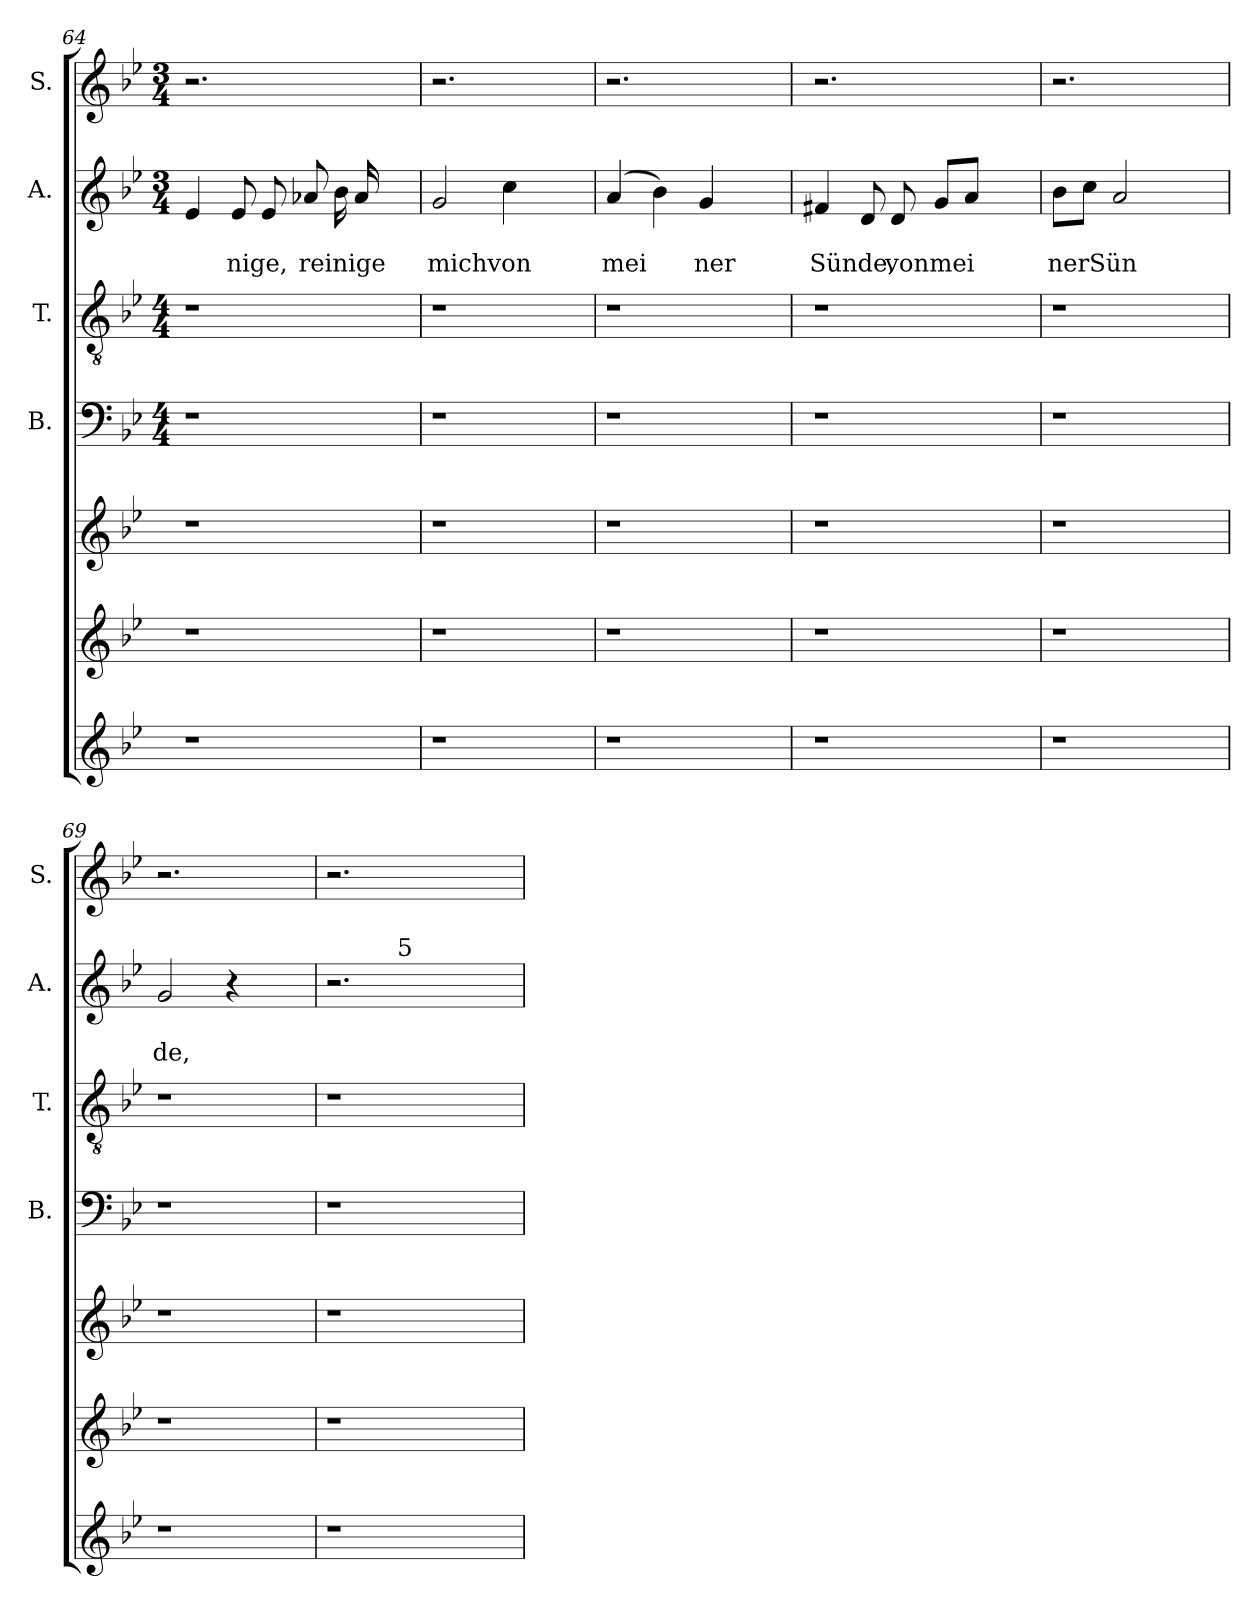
**kern	**kern	**kern	**kern	**kern	**kern	**text	**text	**kern
*part7	*part6	*part5	*part4	*part3	*part2	*part2	*part2	*part1
*staff7	*staff6	*staff5	*staff4	*staff3	*staff2	*staff2	*staff2	*staff1
*	*	*	*I"B.	*I"T.	*I"A.	*	*	*I"S.
*	*	*	*I'B.	*I'T.	*I'A.	*	*	*I'S.
!!LO:LB:g=z
*clefG2	*clefG2	*clefG2	*clefF4	*clefGv2	*clefG2	*	*	*clefG2
*k[b-e-]	*k[b-e-]	*k[b-e-]	*k[b-e-]	*k[b-e-]	*k[b-e-]	*	*	*k[b-e-]
*B-:	*B-:	*B-:	*B-:	*B-:	*B-:	*	*	*B-:
*	*	*	*M4/4	*M4/4	*M3/4	*	*	*M3/4
=64	=64	=64	=64	=64	=64	=64	=64	=64
1r	1r	1r	1r	1r	4e-/	.	.	2.r
!	!	!	!	!	!	!	!LO:LY:b	!
.	.	.	.	.	8e-/	.	nige,	.
.	.	.	.	.	8e-/	.	.	.
!	!	!	!	!	!	!	!LO:LY:b	!
.	.	.	.	.	8a-X/	.	reinige	.
.	.	.	.	.	16b-\	.	.	.
.	.	.	.	.	16a-/	.	.	.
.	.	.	.	.	4ryy	.	.	4ryy
=65	=65	=65	=65	=65	=65	=65	=65	=65
!	!	!	!	!	!	!	!LO:LY:b	!
1r	1r	1r	1r	1r	2g/	.	michvon	2.r
.	.	.	.	.	4cc\	.	.	.
.	.	.	.	.	4ryy	.	.	4ryy
=66	=66	=66	=66	=66	=66	=66	=66	=66
!	!	!	!	!	!	!	!LO:LY:b	!
1r	1r	1r	1r	1r	(4a/	.	mei	2.r
.	.	.	.	.	4b-\)	.	.	.
!	!	!	!	!	!	!	!LO:LY:b	!
.	.	.	.	.	4g/	.	ner	.
.	.	.	.	.	4ryy	.	.	4ryy
=67	=67	=67	=67	=67	=67	=67	=67	=67
!	!	!	!	!	!	!	!LO:LY:b	!
1r	1r	1r	1r	1r	4f#X/	.	Sünde,	2.r
.	.	.	.	.	8d/	.	.	.
!	!	!	!	!	!	!	!LO:LY:b	!
.	.	.	.	.	8d/	.	von	.
!	!	!	!	!	!	!	!LO:LY:b	!
.	.	.	.	.	8g/L	.	mei	.
.	.	.	.	.	8a/J	.	.	.
.	.	.	.	.	4ryy	.	.	4ryy
=68	=68	=68	=68	=68	=68	=68	=68	=68
!	!	!	!	!	!	!	!LO:LY:b	!
1r	1r	1r	1r	1r	8b-\L	.	nerSün	2.r
.	.	.	.	.	8cc\J	.	.	.
.	.	.	.	.	2a/	.	.	.
.	.	.	.	.	4ryy	.	.	4ryy
=69	=69	=69	=69	=69	=69	=69	=69	=69
!	!	!	!	!	!	!	!LO:LY:b	!
1r	1r	1r	1r	1r	2g/	.	de,	2.r
.	.	.	.	.	4r	.	.	.
.	.	.	.	.	4ryy	.	.	4ryy
=70	=70	=70	=70	=70	=70	=70	=70	=70
!	!	!	!	!	!LO:N:vis=1	!	!	!
*	*	*	*	*	*^	*	*	*
1r	1r	1r	1r	1r	2.r	4ryy	.	.	2.r
.	.	.	.	.	.	16.ryy	.	.	.
!	!	!	!	!	!	!LO:TX:a:t=5	!	!	!
.	.	.	.	.	.	2ryy	.	.	.
.	.	.	.	.	4ryy	.	.	.	4ryy
.	.	.	.	.	.	8ryy	.	.	.
.	.	.	.	.	.	32ryy	.	.	.
*	*	*	*	*	*v	*v	*	*	*
=	=	=	=	=	=	=	=	=
*-	*-	*-	*-	*-	*-	*-	*-	*-
